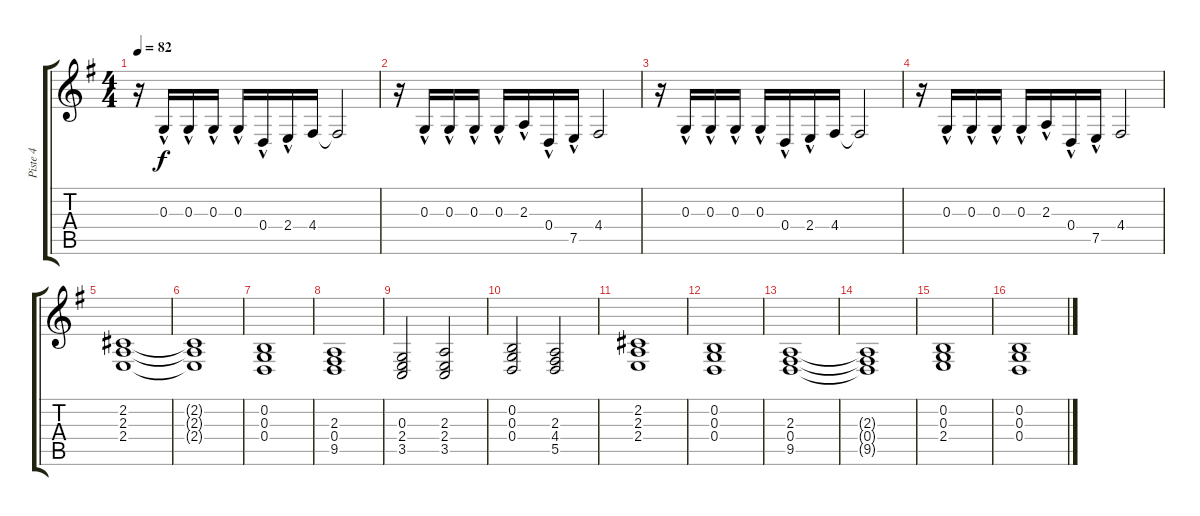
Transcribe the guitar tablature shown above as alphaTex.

\track ("Piste 4" "Piste 4") {instrument lead2sawtooth}
\staff {score tabs}
\tuning (E4 B3 G3 D3 A2 E2) {hide}
\ts (4 4)
\tempo 82
\clef g2
\ks g
r.16{dy f} 0.3{hac}.16 0.3{hac}.16 0.3{hac}.16 0.3{hac}.16 0.4{hac}.16 2.4{hac}.16 4.4.16 4.4{t}.2 |
r.16 0.3{hac}.16 0.3{hac}.16 0.3{hac}.16 0.3{hac}.16 2.3{hac}.16 0.4{hac}.16 7.5{hac}.16 4.4.2 |
r.16 0.3{hac}.16 0.3{hac}.16 0.3{hac}.16 0.3{hac}.16 0.4{hac}.16 2.4{hac}.16 4.4.16 4.4{t}.2 |
r.16 0.3{hac}.16 0.3{hac}.16 0.3{hac}.16 0.3{hac}.16 2.3{hac}.16 0.4{hac}.16 7.5{hac}.16 4.4.2 |
(2.2 2.3 2.4).1 |
(2.2{t} 2.3{t} 2.4{t}).1 |
(0.2 0.3 0.4).1 |
(2.3 0.4 9.5).1 |
(0.3 2.4 3.5).2 (2.3 2.4 3.5).2 |
(0.2 0.3 0.4).2 (2.3 4.4 5.5).2 |
(2.2 2.3 2.4).1 |
(0.2 0.3 0.4).1 |
(2.3 0.4 9.5).1 |
(2.3{t} 0.4{t} 9.5{t}).1 |
(0.2 0.3 2.4).1 |
(0.2 0.3 0.4).1
